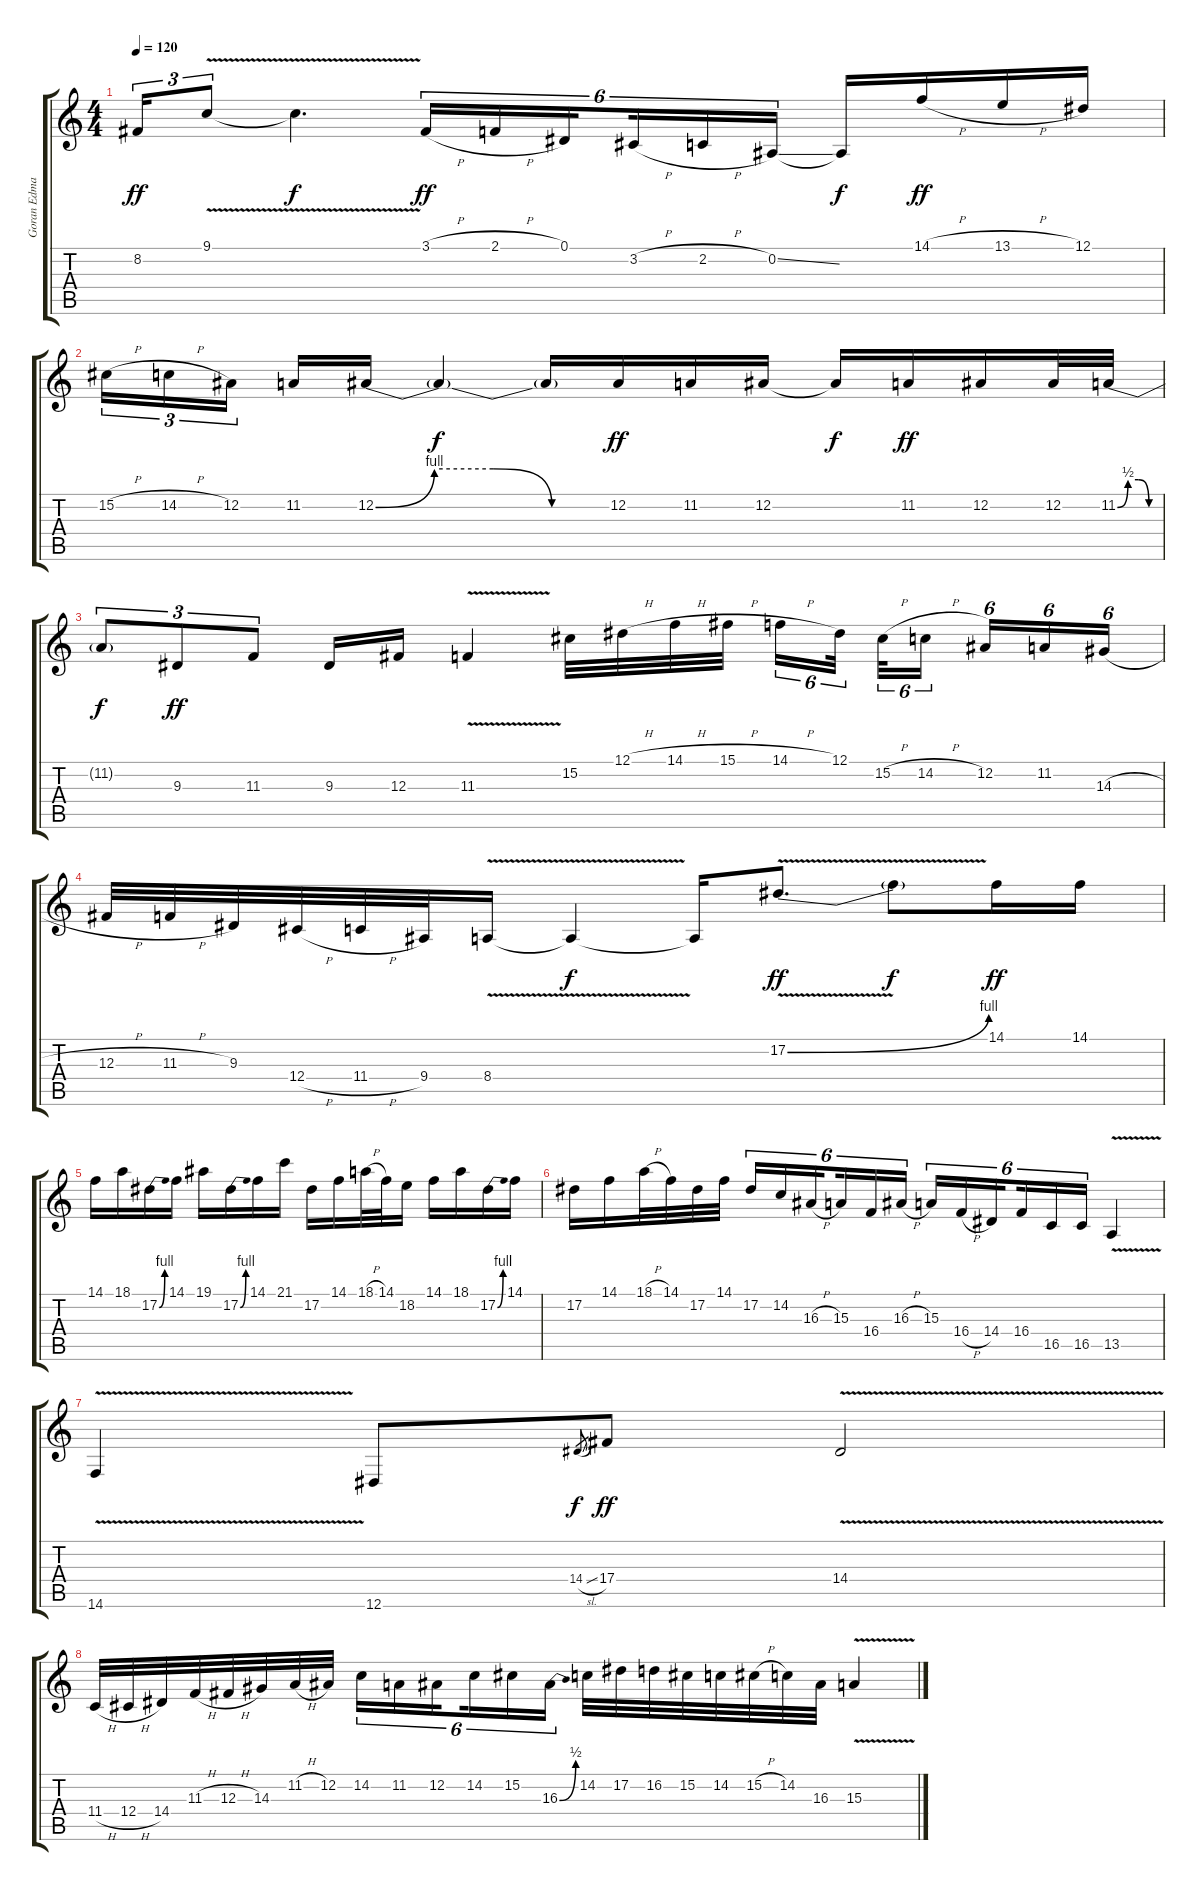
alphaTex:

\track ("Goran Edman" "Goran Edma") {instrument lead2sawtooth}
\staff {score tabs}
\tuning (Eb4 Bb3 Gb3 Db3 Ab2 Eb2) {hide}
\ts (4 4)
\tempo 120
\clef g2
\ks c
8.2.16{tu (3 2) dy ff} 9.1{v}.8{tu (3 2)} 9.1{t}.4{d dy f} 3.1{h}.16{tu (6 4) dy ff} 2.1{h}.16{tu (6 4)} 0.1.16{tu (6 4) beam splitsecondary} 3.2{h}.16{tu (6 4)} 2.2{h}.16{tu (6 4)} 0.2{ss}.16{tu (6 4)} 0.2{t}.16{dy f} 14.1{h}.16{dy ff} 13.1{h}.16 12.1.16 |
15.2{h}.16{tu (3 2)} 14.2{h}.16{tu (3 2)} 12.2.16{tu (3 2) beam splitsecondary} 11.2.16 12.2{be (custom 0 0 15 4 30 4 45 0 60 0)}.16 12.2{t}.4{dy f} 12.2{t}.16 12.2.16{dy ff} 11.2.16 12.2.16 12.2{t}.16{dy f} 11.2.16{dy ff} 12.2.16 12.2.32 11.2{be (custom 0 0 15 2 30 2 45 0 60 0)}.32 |
11.2{t}.8{tu (3 2) dy f} 9.3.8{tu (3 2) dy ff} 11.3.8{tu (3 2)} 9.3.16 12.3.16 11.3{v}.4 15.2.32 12.1{h}.32 14.1{h}.32 15.1{h}.32 14.1{h}.16{tu (6 4)} 12.1.32{tu (6 4) beam splitsecondary} 15.2{h}.32{tu (6 4)} 14.2{h}.16{tu (6 4) beam splitsecondary} 12.2.16{tu (6 4)} 11.2.16{tu (6 4)} 14.3{h}.16{tu (6 4)} |
12.3{h}.32 11.3{h}.32 9.3.32 12.4{h}.32 11.4{h}.32 9.4.32 8.4{v}.16 8.4{t}.4{dy f} 8.4{t}.16 17.2{be (bend 0 0 60 4) v}.8{d dy ff} 17.2{t}.8{dy f} 14.1.16{dy ff} 14.1.16 |
14.1.16 18.1.16 17.2{be (bend 0 0 60 4)}.16 14.1.16 19.1.16 17.2{be (bend 0 0 60 4)}.16 14.1.16 21.1.16 17.2.16 14.1.16 18.1{h}.32 14.1.32 18.2.16 14.1.16 18.1.16 17.2{be (bend 0 0 60 4)}.16 14.1.16 |
17.2.16 14.1.16 18.1{h}.32 14.1.32 17.2.32 14.1.32 17.2.16{tu (6 4)} 14.2.16{tu (6 4)} 16.3{h}.16{tu (6 4) beam splitsecondary} 15.3.16{tu (6 4)} 16.4.16{tu (6 4)} 16.3{h}.16{tu (6 4)} 15.3.16{tu (6 4)} 16.4{h}.16{tu (6 4)} 14.4.16{tu (6 4) beam splitsecondary} 16.4.16{tu (6 4)} 16.5.16{tu (6 4)} 16.5.16{tu (6 4)} 13.5{v}.4 |
14.6{v}.4 12.6.8 14.4{sl}.8{gr dy f} 17.4.8{dy ff} 14.4{v}.2 |
11.4{h}.32 12.4{h}.32 14.4.32 11.3{h}.32 12.3{h}.32 14.3.32 11.2{h}.32 12.2.32 14.2.16{tu (6 4)} 11.2.16{tu (6 4)} 12.2.16{tu (6 4) beam splitsecondary} 14.2.16{tu (6 4)} 15.2.16{tu (6 4)} 16.3{be (bend 0 0 60 2)}.16{tu (6 4)} 14.2.32 17.2.32 16.2.32 15.2.32 14.2.32 15.2{h}.32 14.2.32 16.3.32 15.3{v ss}.4
